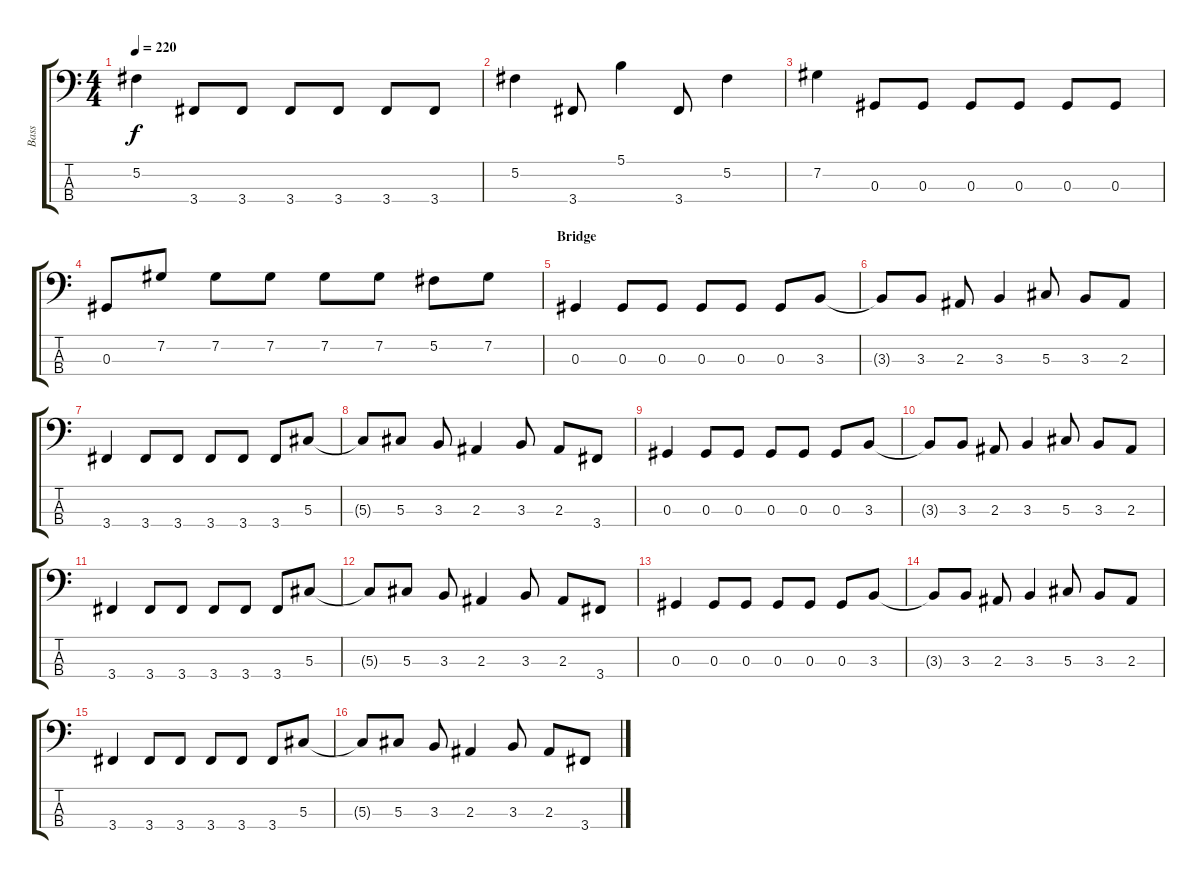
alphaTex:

\track ("Bass" "Bass") {instrument electricbassfinger}
\staff {score tabs}
\tuning (Gb2 Db2 Ab1 Eb1) {hide}
\ts (4 4)
\tempo 220
\clef f4
\ks c
5.2.4{dy f} 3.4.8 3.4.8 3.4.8 3.4.8 3.4.8 3.4.8 |
5.2.4 3.4.8 5.1.4 3.4.8 5.2.4 |
7.2.4 0.3.8 0.3.8 0.3.8 0.3.8 0.3.8 0.3.8 |
0.3.8 7.2.8 7.2.8 7.2.8 7.2.8 7.2.8 5.2.8 7.2.8 |
\section ("" "Bridge")
0.3.4 0.3.8 0.3.8 0.3.8 0.3.8 0.3.8 3.3.8 |
3.3{t}.8 3.3.8 2.3.8 3.3.4 5.3.8 3.3.8 2.3.8 |
3.4.4 3.4.8 3.4.8 3.4.8 3.4.8 3.4.8 5.3.8 |
5.3{t}.8 5.3.8 3.3.8 2.3.4 3.3.8 2.3.8 3.4.8 |
0.3.4 0.3.8 0.3.8 0.3.8 0.3.8 0.3.8 3.3.8 |
3.3{t}.8 3.3.8 2.3.8 3.3.4 5.3.8 3.3.8 2.3.8 |
3.4.4 3.4.8 3.4.8 3.4.8 3.4.8 3.4.8 5.3.8 |
5.3{t}.8 5.3.8 3.3.8 2.3.4 3.3.8 2.3.8 3.4.8 |
0.3.4 0.3.8 0.3.8 0.3.8 0.3.8 0.3.8 3.3.8 |
3.3{t}.8 3.3.8 2.3.8 3.3.4 5.3.8 3.3.8 2.3.8 |
3.4.4 3.4.8 3.4.8 3.4.8 3.4.8 3.4.8 5.3.8 |
5.3{t}.8 5.3.8 3.3.8 2.3.4 3.3.8 2.3.8 3.4.8
